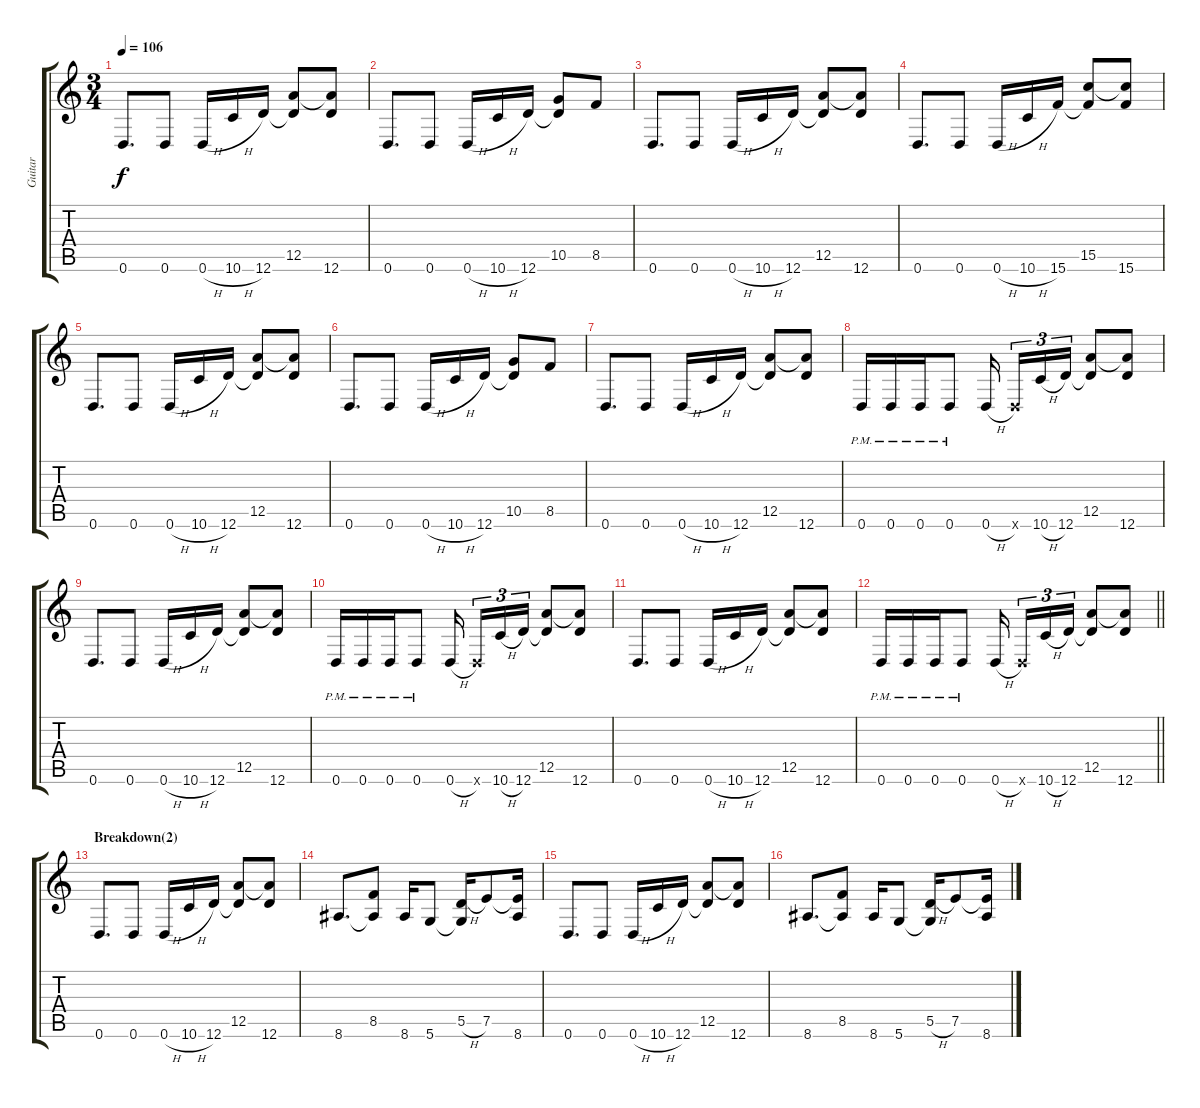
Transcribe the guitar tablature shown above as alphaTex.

\track ("Guitar" "Guitar") {instrument distortionguitar}
\staff {score tabs}
\tuning (E4 B3 G3 D3 A2 D2) {hide}
\ts (3 4)
\tempo 106
\clef g2
\ks c
0.6.8{d dy f} 0.6.8 0.6{h}.16 10.6{h}.16 12.6.16 (12.5 12.6{t}).8 (12.5{t} 12.6).8 |
0.6.8{d} 0.6.8 0.6{h}.16 10.6{h}.16 12.6.16 (10.5 12.6{t}).8 8.5.8 |
0.6.8{d} 0.6.8 0.6{h}.16 10.6{h}.16 12.6.16 (12.5 12.6{t}).8 (12.5{t} 12.6).8 |
0.6.8{d} 0.6.8 0.6{h}.16 10.6{h}.16 15.6.16 (15.5 15.6{t}).8 (15.5{t} 15.6).8 |
0.6.8{d} 0.6.8 0.6{h}.16 10.6{h}.16 12.6.16 (12.5 12.6{t}).8 (12.5{t} 12.6).8 |
0.6.8{d} 0.6.8 0.6{h}.16 10.6{h}.16 12.6.16 (10.5 12.6{t}).8 8.5.8 |
0.6.8{d} 0.6.8 0.6{h}.16 10.6{h}.16 12.6.16 (12.5 12.6{t}).8 (12.5{t} 12.6).8 |
0.6{pm}.16 0.6{pm}.16 0.6{pm}.16 0.6{pm}.8 0.6{h}.16{beam splitsecondary} 0.6{x}.16{tu (3 2)} 10.6{h}.16{tu (3 2)} 12.6.16{tu (3 2)} (12.5 12.6{t}).8 (12.5{t} 12.6).8 |
0.6.8{d} 0.6.8 0.6{h}.16 10.6{h}.16 12.6.16 (12.5 12.6{t}).8 (12.5{t} 12.6).8 |
0.6{pm}.16 0.6{pm}.16 0.6{pm}.16 0.6{pm}.8 0.6{h}.16{beam splitsecondary} 0.6{x}.16{tu (3 2)} 10.6{h}.16{tu (3 2)} 12.6.16{tu (3 2)} (12.5 12.6{t}).8 (12.5{t} 12.6).8 |
0.6.8{d} 0.6.8 0.6{h}.16 10.6{h}.16 12.6.16 (12.5 12.6{t}).8 (12.5{t} 12.6).8 |
\barLineRight lightlight
0.6{pm}.16 0.6{pm}.16 0.6{pm}.16 0.6{pm}.8 0.6{h}.16{beam splitsecondary} 0.6{x}.16{tu (3 2)} 10.6{h}.16{tu (3 2)} 12.6.16{tu (3 2)} (12.5 12.6{t}).8 (12.5{t} 12.6).8 |
\section ("" "Breakdown(2)")
0.6.8{d} 0.6.8 0.6{h}.16 10.6{h}.16 12.6.16 (12.5 12.6{t}).8 (12.5{t} 12.6).8 |
8.6.8{d} (8.5 8.6{t}).8 8.6.16 5.6.8 (5.5{h} 5.6{t}).16 7.5.8 (7.5{t} 8.6).16 |
0.6.8{d} 0.6.8 0.6{h}.16 10.6{h}.16 12.6.16 (12.5 12.6{t}).8 (12.5{t} 12.6).8 |
8.6.8{d} (8.5 8.6{t}).8 8.6.16 5.6.8 (5.5{h} 5.6{t}).16 7.5.8 (7.5{t} 8.6).16
